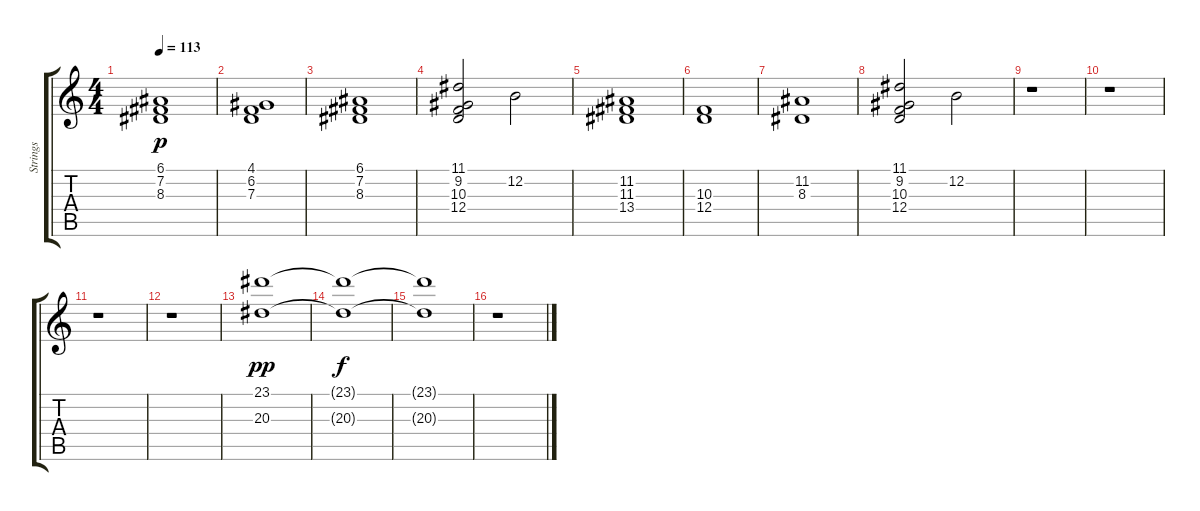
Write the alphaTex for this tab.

\track ("Strings" "Strings") {instrument stringensemble1}
\staff {score tabs}
\tuning (E4 B3 G3 D3 A2 E2) {hide}
\ts (4 4)
\tempo 113
\clef g2
\ks c
(6.1 7.2 8.3).1{dy p} |
(4.1 6.2 7.3).1 |
(6.1 7.2 8.3).1 |
(11.1 9.2 10.3 12.4).2 12.2.2 |
(11.2 11.3 13.4).1 |
(10.3 12.4).1 |
(11.2 8.3).1 |
(11.1 9.2 10.3 12.4).2 12.2.2 |
r.1 |
r.1 |
r.1 |
r.1 |
(23.1 20.3).1{dy pp} |
(23.1{t} 20.3{t}).1{dy f} |
(23.1{t} 20.3{t}).1 |
r.1
